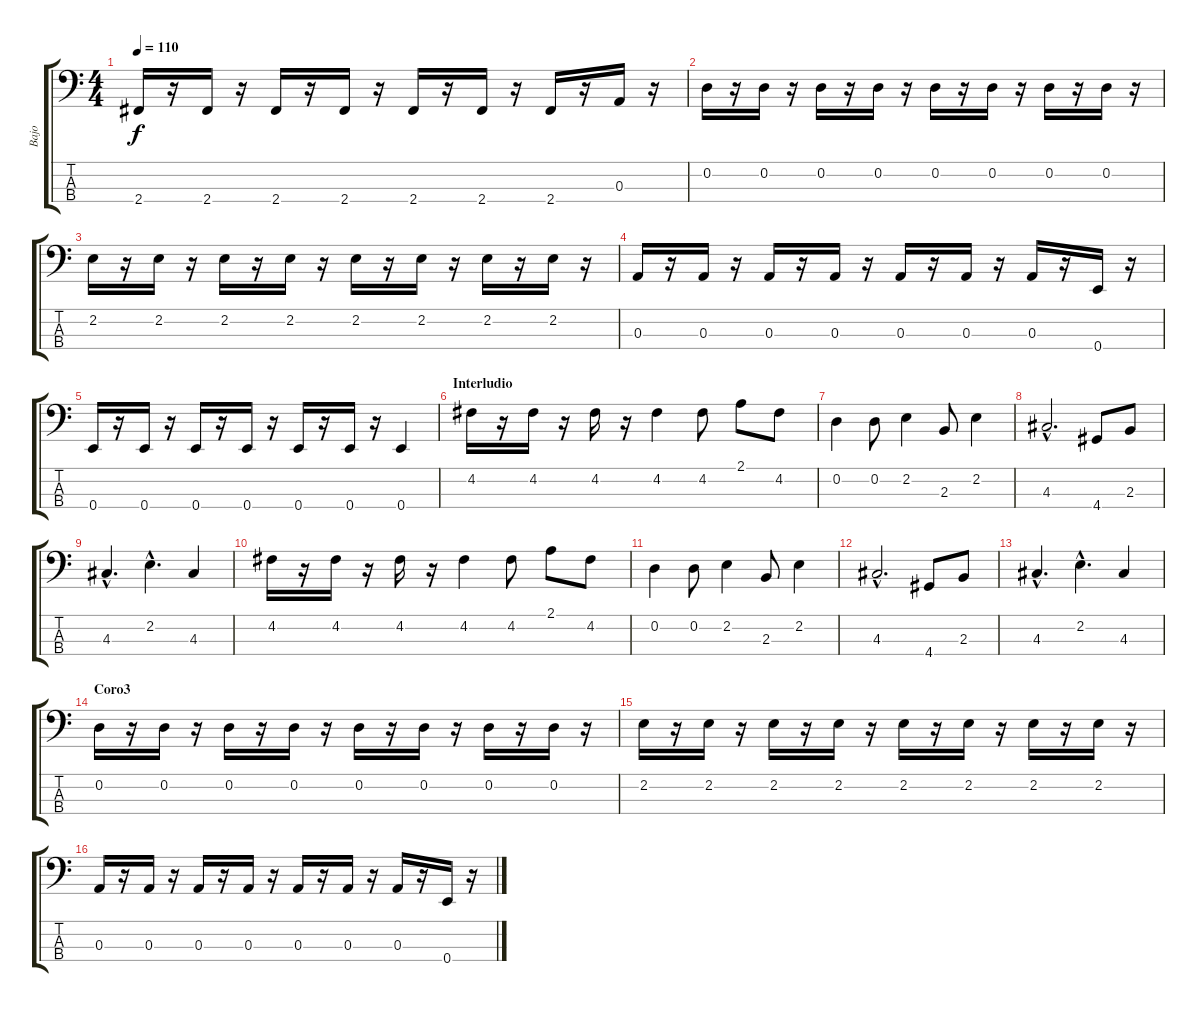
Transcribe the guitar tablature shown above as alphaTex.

\track ("Bajo" "Bajo") {instrument electricbasspick}
\staff {score tabs}
\tuning (G2 D2 A1 E1) {hide}
\ts (4 4)
\tempo 110
\clef f4
\ks c
2.4.16{dy f} r.16 2.4.16 r.16 2.4.16 r.16 2.4.16 r.16 2.4.16 r.16 2.4.16 r.16 2.4.16 r.16 0.3.16 r.16 |
0.2.16 r.16 0.2.16 r.16 0.2.16 r.16 0.2.16 r.16 0.2.16 r.16 0.2.16 r.16 0.2.16 r.16 0.2.16 r.16 |
2.2.16 r.16 2.2.16 r.16 2.2.16 r.16 2.2.16 r.16 2.2.16 r.16 2.2.16 r.16 2.2.16 r.16 2.2.16 r.16 |
0.3.16 r.16 0.3.16 r.16 0.3.16 r.16 0.3.16 r.16 0.3.16 r.16 0.3.16 r.16 0.3.16 r.16 0.4.16 r.16 |
0.4.16 r.16 0.4.16 r.16 0.4.16 r.16 0.4.16 r.16 0.4.16 r.16 0.4.16 r.16 0.4.4 |
\section ("" "Interludio")
4.2.16 r.16 4.2.16 r.16 4.2.16 r.16 4.2.4 4.2.8 2.1.8 4.2.8 |
0.2.4 0.2.8 2.2.4 2.3.8 2.2.4 |
4.3{hac}.2{d} 4.4.8 2.3.8 |
4.3{hac}.4{d} 2.2{hac}.4{d} 4.3.4 |
4.2.16 r.16 4.2.16 r.16 4.2.16 r.16 4.2.4 4.2.8 2.1.8 4.2.8 |
0.2.4 0.2.8 2.2.4 2.3.8 2.2.4 |
4.3{hac}.2{d} 4.4.8 2.3.8 |
4.3{hac}.4{d} 2.2{hac}.4{d} 4.3.4 |
\section ("" "Coro3")
0.2.16 r.16 0.2.16 r.16 0.2.16 r.16 0.2.16 r.16 0.2.16 r.16 0.2.16 r.16 0.2.16 r.16 0.2.16 r.16 |
2.2.16 r.16 2.2.16 r.16 2.2.16 r.16 2.2.16 r.16 2.2.16 r.16 2.2.16 r.16 2.2.16 r.16 2.2.16 r.16 |
0.3.16 r.16 0.3.16 r.16 0.3.16 r.16 0.3.16 r.16 0.3.16 r.16 0.3.16 r.16 0.3.16 r.16 0.4.16 r.16
